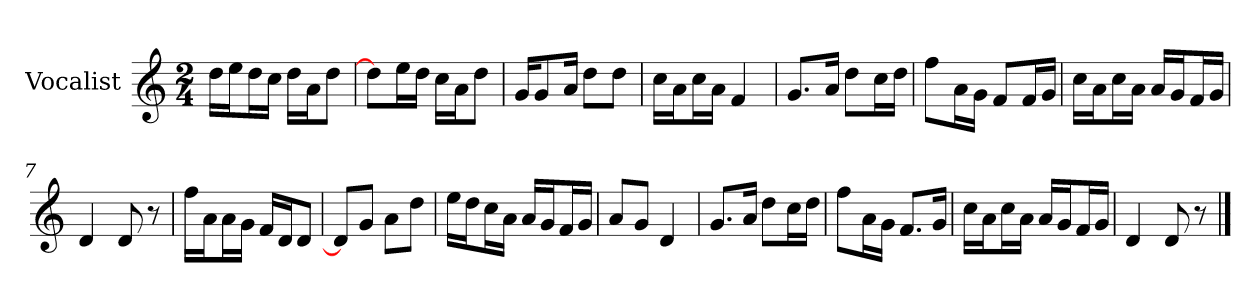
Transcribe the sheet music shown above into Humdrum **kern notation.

**kern
*part1
*staff1
*I"Vocalist
*k[]
*C:
*M2/4
=
16ddLL
16eeJ
16ddL
16ccJJ
16ddLL
16aJ
8ddJ
=1
8ddL]
16eeL
16ddJJ
16ccLL
16aJ
8ddJ
=2
16gKL
8g
16aJk
8ddL
8ddJ
=3
16ccLL
16aJ
16ccL
16aJJ
4f
=4
8.gL
16aJk
8ddL
16ccL
16ddJJ
=5
8ffL
16aL
16gJJ
8fL
16fL
16gJJ
=6
16ccLL
16aJ
16ccL
16aJJ
16aLL
16gJ
16fL
16gJJ
=7
4d
8d
8r
=8
16ffLL
16aJ
16aL
16gJJ
16fLL
16dJ
8dJ
=9
8dL]
8gJ
8aL
8ddJ
=10
16eeLL
16ddJ
16ccL
16aJJ
16aLL
16gJ
16fL
16gJJ
=11
8aL
8gJ
4d
=12
8.gL
16aJk
8ddL
16ccL
16ddJJ
=13
8ffL
16aL
16gJJ
8.fL
16gJk
=14
16ccLL
16aJ
16ccL
16aJJ
16aLL
16gJ
16fL
16gJJ
=15
4d
8d
8r
==
*-
